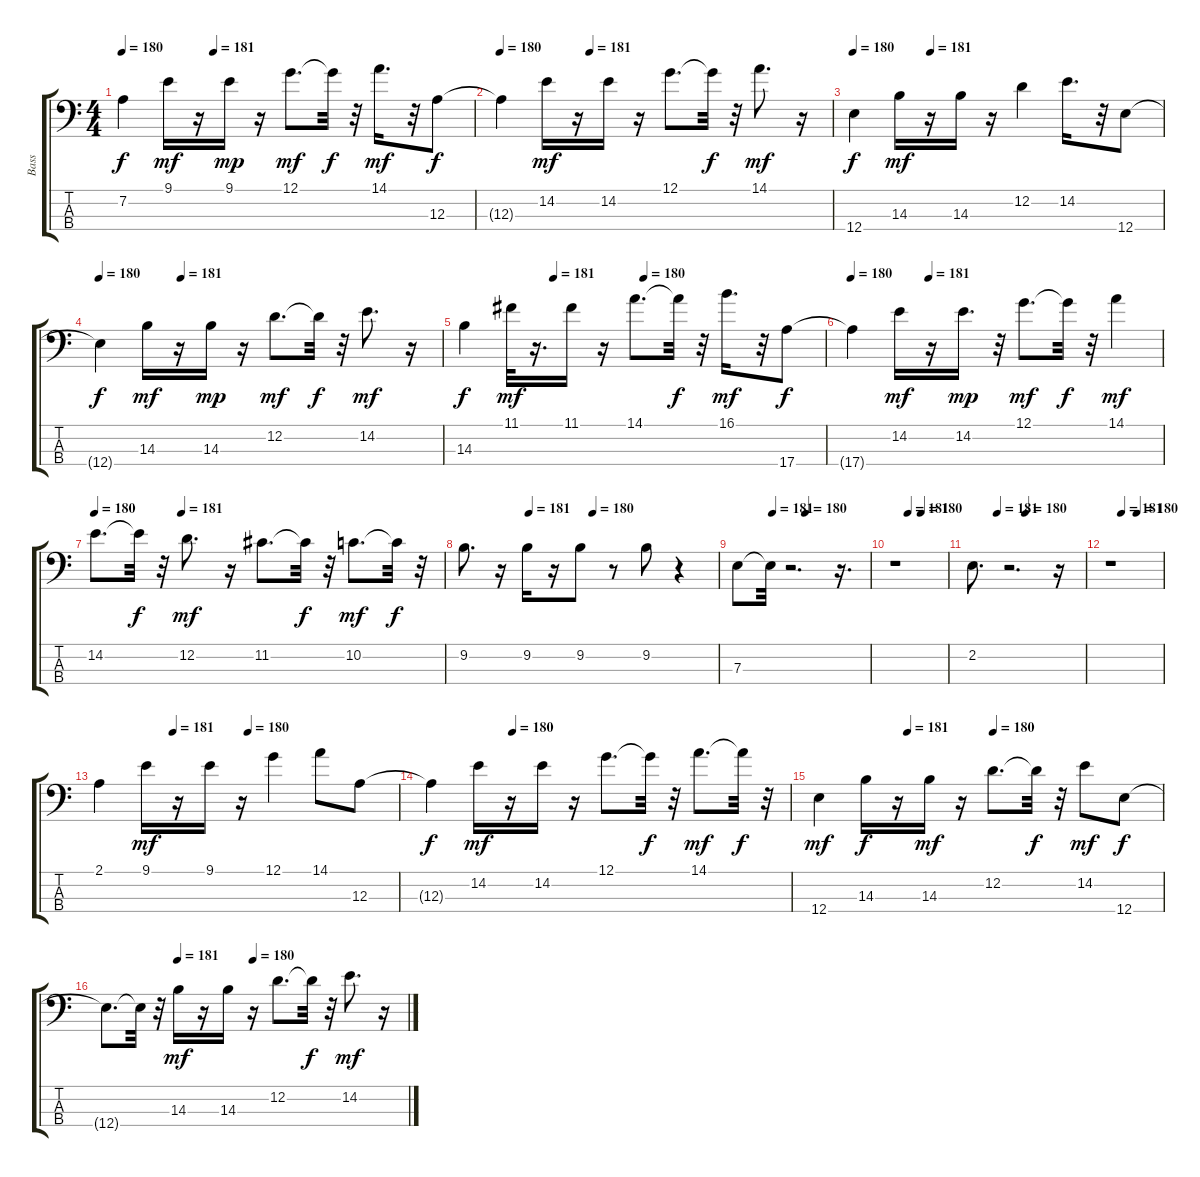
\track ("Bass" "Bass") {instrument fretlessbass}
\staff {score tabs}
\tuning (G2 D2 A1 E1) {hide}
\ts (4 4)
\tempo 180
\tempo (181 0.2604166666666667)
\clef f4
\ks c
7.2.4{dy f} 9.1.16{dy mf} r.16 9.1.16{dy mp} r.16 12.1.8{d dy mf} 12.1{t}.32{dy f} r.32 14.1.16{d dy mf} r.32 12.3.8{dy f} |
\tempo 180
\tempo (181 0.2708333333333333)
12.3{t}.4 14.2.16{dy mf} r.16 14.2.16 r.16 12.1.8{d} 12.1{t}.32{dy f} r.32 14.1.8{d dy mf} r.16 |
\tempo 180
\tempo (181 0.25)
12.4.4{dy f} 14.3.16{dy mf} r.16 14.3.16 r.16 12.2.4 14.2.16{d} r.32 12.4.8 |
\tempo 180
\tempo (181 0.23958333333333334)
12.4{t}.4{dy f} 14.3.16{dy mf} r.16 14.3.16{dy mp} r.16 12.2.8{d dy mf} 12.2{t}.32{dy f} r.32 14.2.8{d dy mf} r.16 |
\tempo (181 0.25)
\tempo (180 0.5)
14.3.4{dy f} 11.1.32{dy mf} r.16{d} 11.1.16 r.16 14.1.8{d} 14.1{t}.32{dy f} r.32 16.1.16{d dy mf} r.32 17.4.8{dy f} |
\tempo 180
\tempo (181 0.25)
17.4{t}.4 14.2.16{dy mf} r.16 14.2.16{d dy mp} r.32 12.1.8{d dy mf} 12.1{t}.32{dy f} r.32 14.1.4{dy mf} |
\tempo 180
\tempo (181 0.25)
14.2.8{d} 14.2{t}.32{dy f} r.32 12.2.8{d dy mf} r.16 11.2.8{d} 11.2{t}.32{dy f} r.32 10.2.8{d dy mf} 10.2{t}.32{dy f} r.32 |
\tempo (181 0.2604166666666667)
\tempo (180 0.5104166666666666)
9.2.8{d} r.16 9.2.16 r.16 9.2.8 r.8 9.2.8 r.4 |
\tempo (181 0.2708333333333333)
\tempo (180 0.5208333333333334)
7.3.8 7.3{t}.32 r.2{d} r.16{d} |
\tempo (181 0.2604166666666667)
\tempo (180 0.5104166666666666)
r.1 |
\tempo (181 0.22916666666666666)
\tempo (180 0.4791666666666667)
2.2.8{d} r.2{d} r.16 |
\tempo (181 0.22916666666666666)
\tempo (180 0.5208333333333334)
r.1 |
\tempo (181 0.25)
\tempo (180 0.5)
2.1.4 9.1.16{dy mf} r.16 9.1.16 r.16 12.1.4 14.1.8 12.3.8 |
\tempo (180 0.22916666666666666)
12.3{t}.4{dy f} 14.2.16{dy mf} r.16 14.2.16 r.16 12.1.8{d} 12.1{t}.32{dy f} r.32 14.1.8{d dy mf} 14.1{t}.32{dy f} r.32 |
\tempo (181 0.2604166666666667)
\tempo (180 0.5104166666666666)
12.4.4{dy mf} 14.3.16{dy f} r.16 14.3.16{dy mf} r.16 12.2.8{d} 12.2{t}.32{dy f} r.32 14.2.8{dy mf} 12.4.8{dy f} |
\tempo (181 0.23958333333333334)
\tempo (180 0.4895833333333333)
12.4{t}.8{d} 12.4{t}.32 r.32 14.3.16{dy mf} r.16 14.3.16 r.16 12.2.8{d} 12.2{t}.32{dy f} r.32 14.2.8{d dy mf} r.16
